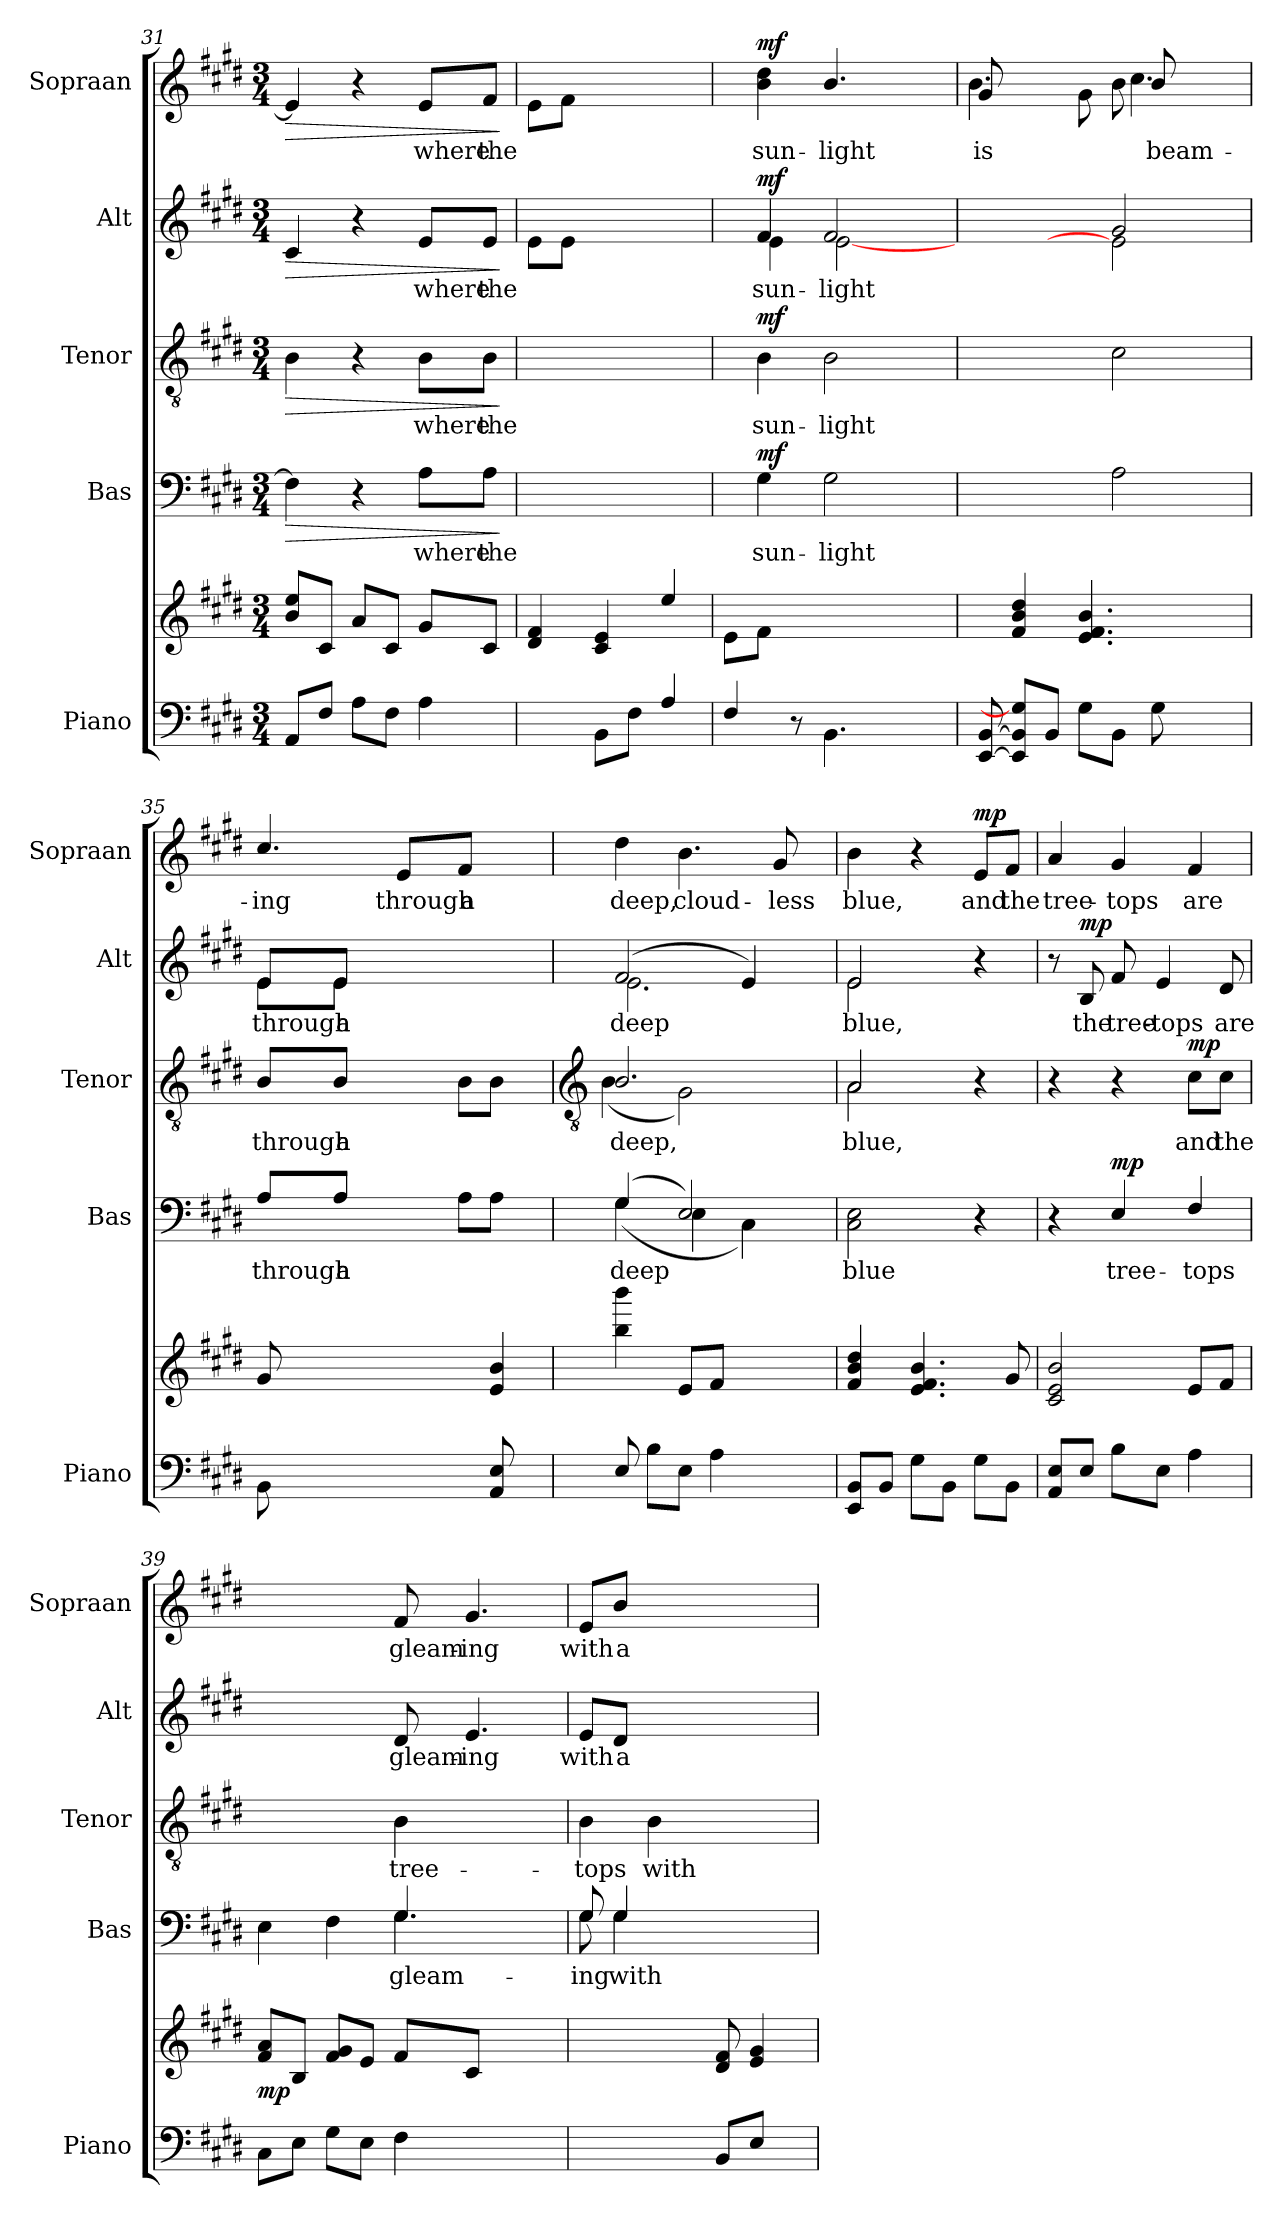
**kern	**kern	**dynam	**kern	**text	**dynam	**kern	**text	**dynam	**kern	**text	**dynam	**kern	**text	**dynam
*part5	*part5	*part5	*part4	*part4	*part4	*part3	*part3	*part3	*part2	*part2	*part2	*part1	*part1	*part1
*staff6	*staff5	*staff5/6	*staff4	*staff4	*staff4	*staff3	*staff3	*staff3	*staff2	*staff2	*staff2	*staff1	*staff1	*staff1
*I"Piano	*	*	*I"Bas	*	*	*I"Tenor	*	*	*I"Alt	*	*	*I"Sopraan	*	*
*I'Piano	*	*	*I'Bas	*	*	*I'Tenor	*	*	*I'Alt	*	*	*I'Sopraan	*	*
!!LO:LB:g=z
*clefF4	*clefG2	*	*clefF4	*	*	*clefGv2	*	*	*clefG2	*	*	*clefG2	*	*
*k[f#c#g#d#]	*k[f#c#g#d#]	*	*k[f#c#g#d#]	*	*	*k[f#c#g#d#]	*	*	*k[f#c#g#d#]	*	*	*k[f#c#g#d#]	*	*
*E:	*E:	*	*E:	*	*	*E:	*	*	*E:	*	*	*E:	*	*
*M3/4	*M3/4	*	*M3/4	*	*	*M3/4	*	*	*M3/4	*	*	*M3/4	*	*
=31	=31	=31	=31	=31	=31	=31	=31	=31	=31	=31	=31	=31	=31	=31
*^	*^	*	*	*	*	*	*	*	*	*	*	*	*	*
*	*^	*	*	*	*	*	*	*	*	*	*	*	*	*	*	*
!	!	!	!	!	!	!	!	!LO:HP:b	!	!	!LO:HP:b	!	!	!LO:HP:b	!	!	!LO:HP:b
*	*	*	*	*	*	*^	*	*	*^	*	*	*^	*	*	*^	*	*
8AA/L	4ryy	4ryy	8b/ 8ee/L	4ryy	.	4F#\]	4ryy	.	>	4B\	4ryy	.	>	4c#/	4ryy	.	>	4e/]	4ryy	.	>
8F#/J	.	.	8c#/J	.	.	.	.	.	.	.	.	.	.	.	.	.	.	.	.	.	.
8A\L	4ryy	4ryy	8a/L	4ryy	.	4r	4ryy	.	.	4r	4ryy	.	.	4r	4ryy	.	.	4r	4ryy	.	.
8F#\J	.	.	8c#/J	.	.	.	.	.	.	.	.	.	.	.	.	.	.	.	.	.	.
!	!	!	!	!	!	!	!	!LO:LY:b	!	!	!	!LO:LY:b	!	!	!	!LO:LY:b	!	!	!	!LO:LY:b	!
4A\	4ryy	4ryy	8g#/L	4ryy	.	8A\L	4ryy	where	.	8B\L	4ryy	where	.	8e/L	4ryy	where	.	8e/L	4ryy	where	.
!	!	!	!	!	!	!	!	!LO:LY:b	!	!	!	!LO:LY:b	!	!	!	!LO:LY:b	!	!	!	!LO:LY:b	!
.	.	.	8c#/J	.	.	8A\J	.	the	.	8B\J	.	the	.	8e/J	.	the	.	8f#/J	.	the	.
*v	*v	*v	*	*	*	*v	*v	*	*	*v	*v	*	*	*v	*v	*	*	*v	*v	*	*
*	*v	*v	*	*	*	*	*	*	*	*	*	*	*	*	*
.	.	.	.	.	]	.	.	]	.	.	]	.	.	]
=32	=32	=32	=32	=32	=32	=32	=32	=32	=32	=32	=32	=32	=32	=32
*^	*^	*	*^	*	*	*^	*	*	*^	*	*	*^	*	*
*	*^	*	*	*	*	*	*	*	*	*	*	*	*	*	*	*	*	*	*	*
4ryy	4ryy	4ryy	4d#/ 4f#/	4ryy	.	4ryy	4ryy	.	.	4ryy	4ryy	.	.	4ryy	8e\L	.	.	4ryy	8e\L	.	.
.	.	.	.	.	.	.	.	.	.	.	.	.	.	.	8e\J	.	.	.	8f#\J	.	.
8BB\L	4ryy	4ryy	4c#/ 4e/	4ryy	.	4ryy	4ryy	.	.	4ryy	4ryy	.	.	4ryy	4ryy	.	.	4ryy	4ryy	.	.
8F#\J	.	.	.	.	.	.	.	.	.	.	.	.	.	.	.	.	.	.	.	.	.
4A/	4ryy	4ryy	4ee/	4ryy	.	4ryy	4ryy	.	.	4ryy	4ryy	.	.	4ryy	4ryy	.	.	4ryy	4ryy	.	.
=33	=33	=33	=33	=33	=33	=33	=33	=33	=33	=33	=33	=33	=33	=33	=33	=33	=33	=33	=33	=33	=33
4F#/	4ryy	4ryy	4ryy	8e\L	.	8ryy	8ryy	.	.	8ryy	8ryy	.	.	8ryy	8ryy	.	.	8ryy	8ryy	.	.
!	!	!	!	!	!	!	!	!LO:LY:b	!LO:DY:a	!	!	!LO:LY:b	!LO:DY:a	!	!	!LO:LY:b	!LO:DY:a	!	!	!LO:LY:b	!LO:DY:a
.	.	.	.	8f#\J	.	4G#\	4ryy	sun-	mf	4B\	4ryy	sun-	mf	4f#/	4e\	sun-	mf	4b\ 4dd#\	4ryy	sun-	mf
4ryy	8r	4ryy	4ryy	4ryy	.	.	.	.	.	.	.	.	.	.	.	.	.	.	.	.	.
!	!	!	!	!	!	!	!	!LO:LY:b	!	!	!	!LO:LY:b	!	!	!	!LO:LY:b	!	!	!	!LO:LY:b	!
.	4.BB\	.	.	.	.	(>2G#\	4ryy	-light	.	(>2B\	4ryy	-light	.	(>2f#/	[2e\	-light	.	4.b/	4ryy	-light	.
4ryy	.	4ryy	4ryy	4ryy	.	.	.	.	.	.	.	.	.	.	.	.	.	.	.	.	.
.	.	.	.	.	.	.	4ryy	.	.	.	4ryy	.	.	.	.	.	.	.	4ryy	.	.
8ryy	8ryy	8ryy	8ryy	8ryy	.	.	.	.	.	.	.	.	.	.	.	.	.	8ryy	.	.	.
=34	=34	=34	=34	=34	=34	=34	=34	=34	=34	=34	=34	=34	=34	=34	=34	=34	=34	=34	=34	=34	=34
!	!	!	!	!	!	!	!	!	!	!	!	!	!	!	!	!	!	!	!	!LO:LY:b	!
8ryy	8ryy	[8EE/ [8BB/	8ryy	8ryy	.	4ryy)	4ryy	.	.	4ryy)	4ryy	.	.	4ryy)	4ryy	.	.	8g#/	4.b\	is	.
8EE/] 8BB/] 8G#/]L	4ryy	4ryy	4f#/ 4b/ 4dd#/	4ryy	.	.	.	.	.	.	.	.	.	.	.	.	.	4ryy	.	.	.
8BB/J	.	.	.	.	.	4ryy	4ryy	.	.	4ryy	4ryy	.	.	4ryy	4ryy	.	.	.	.	.	.
8G#\L	4ryy	4ryy	4.e/ 4.f#/ 4.b/	4ryy	.	.	.	.	.	.	.	.	.	.	.	.	.	4ryy	8g#\	.	.
8BB\J	.	.	.	.	.	2A\	4ryy	.	.	2c#\	4ryy	.	.	2g#/	2e\]	.	.	.	8b\	.	.
!	!	!	!	!	!	!	!	!	!	!	!	!	!	!	!	!	!	!	!	!LO:LY:b	!
8G#\	4ryy	4ryy	.	4ryy	.	.	.	.	.	.	.	.	.	.	.	.	.	8b/	4.cc#\	beam-	.
8ryy	.	.	8ryy	.	.	.	4ryy	.	.	.	4ryy	.	.	.	.	.	.	4ryy	.	.	.
8ryy	8ryy	8ryy	8ryy	8ryy	.	.	.	.	.	.	.	.	.	.	.	.	.	.	.	.	.
=35	=35	=35	=35	=35	=35	=35	=35	=35	=35	=35	=35	=35	=35	=35	=35	=35	=35	=35	=35	=35	=35
!	!	!	!	!	!	!	!	!LO:LY:b	!	!	!	!LO:LY:b	!	!	!	!LO:LY:b	!	!	!	!LO:LY:b	!
8BB\	4ryy	4ryy	8g#/	4ryy	.	8A/L	4ryy	through	.	8B/L	4ryy	through	.	8e/L	8e\L	through	.	4.cc#/	4ryy	-ing	.
!	!	!	!	!	!	!	!	!LO:LY:b	!	!	!	!LO:LY:b	!	!	!	!LO:LY:b	!	!	!	!	!
4ryy	.	.	4ryy	.	.	8A/J	.	a	.	8B/J	.	a	.	8e/J	8e\J	a	.	.	.	.	.
.	4ryy	4ryy	.	4ryy	.	4ryy	4ryy	.	.	4ryy	4ryy	.	.	4ryy	4ryy	.	.	.	4ryy	.	.
!	!	!	!	!	!	!	!	!	!	!	!	!	!	!	!	!	!	!	!	!LO:LY:b	!
4ryy	.	.	4ryy	.	.	.	.	.	.	.	.	.	.	.	.	.	.	8e/L	.	through	.
!	!	!	!	!	!	!	!	!	!	!	!	!	!	!	!	!	!	!	!	!LO:LY:b	!
.	4ryy	4ryy	.	4ryy	.	8ryy	8A\L	.	.	8ryy	8B\L	.	.	4.ryy	4.ryy	.	.	8f#/J	4.ryy	a	.
8AA/ 8E/	.	.	4e/ 4b/	.	.	4ryy	8A\J	.	.	4ryy	8B\J	.	.	.	.	.	.	4ryy	.	.	.
8ryy	8ryy	8ryy	.	8ryy	.	.	8ryy	.	.	.	8ryy	.	.	.	.	.	.	.	.	.	.
*	*	*	*	*	*	*	*	*	*	*	*	*	*	*	*	*	*	*v	*v	*	*
!!LO:LB:g=z
=36	=36	=36	=36	=36	=36	=36	=36	=36	=36	=36	=36	=36	=36	=36	=36	=36	=36	=36	=36	=36
*	*	*	*	*	*	*	*	*	*	*clefGv2	*	*	*	*	*	*	*	*	*	*
!	!	!	!	!	!	!	!	!LO:LY:b	!	!	!	!LO:LY:b	!	!	!	!LO:LY:b	!	!	!LO:LY:b	!
8E/	4ryy	4ryy	4bb\ 4bbb\	4ryy	.	(>4G#/	(<4G#\	deep	.	2.B/	(<4B\	deep,	.	(>2f#/	2.e\	deep	.	4dd#\	deep,	.
8B\L	.	.	.	.	.	.	.	.	.	.	.	.	.	.	.	.	.	.	.	.
!	!	!	!	!	!	!	!	!	!	!	!	!	!	!	!	!	!	!	!LO:LY:b	!
8E\J	4ryy	4ryy	8e/L	4ryy	.	2E/)	4E\	.	.	.	2G#\)	.	.	.	.	.	.	4.b\	cloud-	.
4A\	.	.	8f#/J	.	.	.	.	.	.	.	.	.	.	.	.	.	.	.	.	.
.	4ryy	4ryy	4ryy	4ryy	.	.	4C#\)	.	.	.	.	.	.	4e/)	.	.	.	.	.	.
!	!	!	!	!	!	!	!	!	!	!	!	!	!	!	!	!	!	!	!LO:LY:b	!
4ryy	.	.	.	.	.	.	.	.	.	.	.	.	.	.	.	.	.	8g#/	-less	.
.	8ryy	8ryy	8ryy	8ryy	.	8ryy	8ryy	.	.	8ryy	8ryy	.	.	8ryy	8ryy	.	.	8ryy	.	.
!!LO:LB:g=z
=37	=37	=37	=37	=37	=37	=37	=37	=37	=37	=37	=37	=37	=37	=37	=37	=37	=37	=37	=37	=37
!	!	!	!	!	!	!	!	!LO:LY:b	!	!	!	!LO:LY:b	!	!	!	!LO:LY:b	!	!	!LO:LY:b	!
*v	*v	*v	*	*	*	*	*	*	*	*	*	*	*	*	*	*	*	*	*	*
*	*v	*v	*	*	*	*	*	*	*	*	*	*	*	*	*	*	*	*
8EE/ 8BB/L	4f#/ 4b/ 4dd#/	.	2C#\ 2E\	4ryy	blue	.	2A/	2A\	blue,	.	2e/	2e\	blue,	.	4b\	blue,	.
8BB/J	.	.	.	.	.	.	.	.	.	.	.	.	.	.	.	.	.
8G#\L	4.e/ 4.f#/ 4.b/	.	.	4ryy	.	.	.	.	.	.	.	.	.	.	4r	.	.
8BB\J	.	.	.	.	.	.	.	.	.	.	.	.	.	.	.	.	.
!	!	!	!	!	!	!	!	!	!	!	!	!	!	!	!	!LO:LY:b	!LO:DY:a
8G#\L	.	.	4r	4ryy	.	.	4r	4ryy	.	.	4r	4ryy	.	.	8e/L	and	mp
!	!	!	!	!	!	!	!	!	!	!	!	!	!	!	!	!LO:LY:b	!
8BB\J	8g#/	.	.	.	.	.	.	.	.	.	.	.	.	.	8f#/J	the	.
=38	=38	=38	=38	=38	=38	=38	=38	=38	=38	=38	=38	=38	=38	=38	=38	=38	=38
!	!	!	!	!	!	!	!	!	!	!	!	!	!	!	!	!LO:LY:b	!
8AA/ 8E/L	2c#/ 2e/ 2b/	.	4r	4ryy	.	.	4r	4ryy	.	.	8r	4ryy	.	.	4a/	tree-	.
!	!	!	!	!	!	!	!	!	!	!	!	!	!LO:LY:b	!LO:DY:a	!	!	!
8E/J	.	.	.	.	.	.	.	.	.	.	8B/	.	the	mp	.	.	.
!	!	!	!	!	!LO:LY:b	!LO:DY:a	!	!	!	!	!	!	!LO:LY:b	!	!	!LO:LY:b	!
8B\L	.	.	4E/	4ryy	tree-	mp	4r	4ryy	.	.	8f#/	4ryy	tree-	.	4g#/	-tops	.
!	!	!	!	!	!	!	!	!	!	!	!	!	!LO:LY:b	!	!	!	!
8E\J	.	.	.	.	.	.	.	.	.	.	4e/	.	-tops	.	.	.	.
!	!	!	!	!	!LO:LY:b	!	!	!	!LO:LY:b	!LO:DY:a	!	!	!	!	!	!LO:LY:b	!
4A\	8e/L	.	4F#/	4ryy	-tops	.	8c#\L	4ryy	and	mp	.	4ryy	.	.	4f#/	are	.
!	!	!	!	!	!	!	!	!	!LO:LY:b	!	!	!	!LO:LY:b	!	!	!	!
.	8f#/J	.	.	.	.	.	8c#\J	.	the	.	8d#/	.	are	.	.	.	.
=39	=39	=39	=39	=39	=39	=39	=39	=39	=39	=39	=39	=39	=39	=39	=39	=39	=39
!	!	!LO:DY:b	!	!	!	!	!	!	!	!	!	!	!	!	!	!	!
8C#\L	8f#/ 8a/L	mp	4ryy	4E\	.	.	4ryy	4ryy	.	.	4ryy	4ryy	.	.	4ryy	.	.
8E\J	8B/J	.	.	.	.	.	.	.	.	.	.	.	.	.	.	.	.
8G#\L	8f#/ 8g#/L	.	4ryy	4F#\	.	.	4ryy	4ryy	.	.	4ryy	4ryy	.	.	4ryy	.	.
8E\J	8e/J	.	.	.	.	.	.	.	.	.	.	.	.	.	.	.	.
!	!	!	!	!	!LO:LY:b	!	!	!	!LO:LY:b	!	!	!	!LO:LY:b	!	!	!LO:LY:b	!
4F#\	8f#/L	.	4.G#/	4.G#\	gleam-	.	4B\	4ryy	tree-	.	8d#/	4ryy	gleam-	.	8f#/	gleam-	.
!	!	!	!	!	!	!	!	!	!	!	!	!	!LO:LY:b	!	!	!LO:LY:b	!
.	8c#/J	.	.	.	.	.	.	.	.	.	4.e/	.	-ing	.	4.g#/	-ing	.
4ryy	4ryy	.	.	.	.	.	4ryy	4ryy	.	.	.	4ryy	.	.	.	.	.
.	.	.	8ryy	8ryy	.	.	.	.	.	.	.	.	.	.	.	.	.
=40	=40	=40	=40	=40	=40	=40	=40	=40	=40	=40	=40	=40	=40	=40	=40	=40	=40
!	!	!	!	!	!LO:LY:b	!	!	!	!LO:LY:b	!	!	!	!LO:LY:b	!	!	!LO:LY:b	!
4ryy	4ryy	.	8G#/	8G#\	-ing	.	4B\	4ryy	-tops	.	8e/L	4ryy	with	.	8e/L	with	.
!	!	!	!	!	!LO:LY:b	!	!	!	!	!	!	!	!LO:LY:b	!	!	!LO:LY:b	!
.	.	.	4G#/	4G#\	with	.	.	.	.	.	8d#/J	.	a	.	8b/J	a	.
!	!	!	!	!	!	!	!	!	!LO:LY:b	!	!	!	!	!	!	!	!
4ryy	4ryy	.	.	.	.	.	4B\	4ryy	with	.	4.ryy	4ryy	.	.	2ryy	.	.
.	.	.	2ryy	2ryy	.	.	.	.	.	.	.	.	.	.	.	.	.
8BB/L	8d#/ 8f#/	.	.	.	.	.	4.ryy	4.ryy	.	.	.	4.ryy	.	.	.	.	.
8E/J	4e/ 4g#/	.	.	.	.	.	.	.	.	.	4ryy	.	.	.	.	.	.
8ryy	.	.	.	.	.	.	.	.	.	.	.	.	.	.	8ryy	.	.
*	*	*	*v	*v	*	*	*	*	*	*	*v	*v	*	*	*	*	*
*	*	*	*	*	*	*v	*v	*	*	*	*	*	*	*	*
=	=	=	=	=	=	=	=	=	=	=	=	=	=	=
*-	*-	*-	*-	*-	*-	*-	*-	*-	*-	*-	*-	*-	*-	*-
